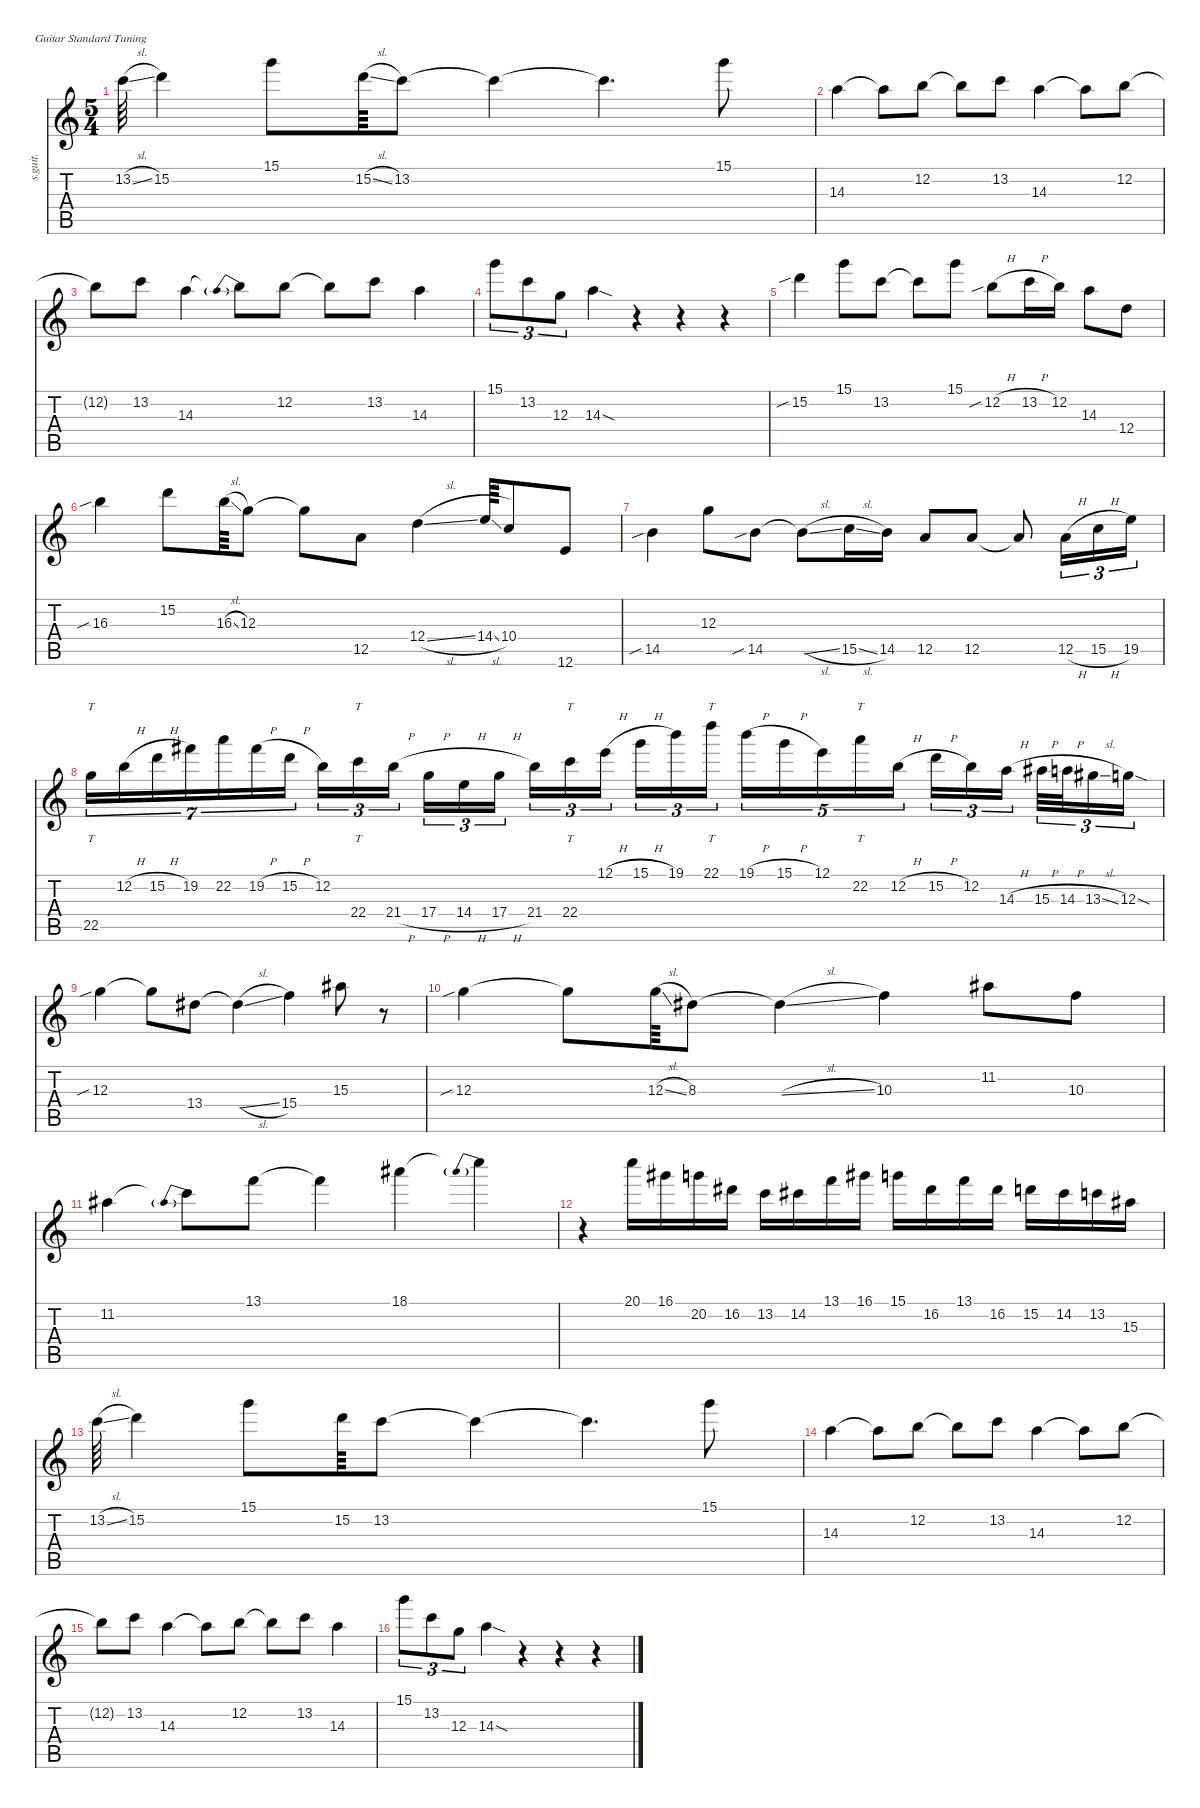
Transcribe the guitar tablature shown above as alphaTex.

\defaultSystemsLayout 4
\hideDynamics
\bracketExtendMode nobrackets
\track ("Guthrie Govan" "s.guit.") {instrument distortionguitar}
\staff {score tabs}
\tuning (E4 B3 G3 D3 A2 E2)
\ts (5 4)
\tempo (152 hide)
\clef g2
\ks c
13.2{sl}.64{dy mf} 15.2.4{dy f} 15.1.8 15.2{sl}.64{dy mf} 13.2.8{dy f} 13.2{t}.4 13.2{t}.4{d} 15.1.8 |
14.3.4 14.3{t}.8 12.2.8 12.2{t}.8 13.2.8 14.3.4 14.3{t}.8 12.2.8 |
12.2{t}.8 13.2.8 14.3.4 14.3{be (prebend 0 4 60 4) t}.8 12.2.8 12.2{t}.8 13.2.8 14.3.4 |
15.1.8{tu (3 2)} 13.2.8{tu (3 2)} 12.3.8{tu (3 2)} 14.3{sod}.4 r.4 r.4 r.4 |
15.2{sib}.4 15.1.8 13.2.8 13.2{t}.8 15.1.8 12.2{sib h}.8 13.2{h}.16 12.2.16 14.3.8 12.4.8 |
16.3{sib}.4 15.2.8 16.3{sl}.64{dy mf} 12.3.8{dy f} 12.3{t}.8 12.5.8 12.4{sl}.4 14.4{sl}.64{dy mf} 10.4.8{dy f} 12.6.8 |
14.5{sib}.4 12.3.8 14.5{sib}.8 14.5{sl t}.8 15.5{sl}.16 14.5.16 12.5.8 12.5.8 12.5{t}.8 12.5{h}.16{tu (3 2)} 15.5{h}.16{tu (3 2)} 19.5.16{tu (3 2)} |
22.5.16{tt tu (7 4)} 12.2{h}.16{tu (7 4)} 15.2{h}.16{tu (7 4)} 19.2{acc #}.16{tu (7 4)} 22.2.16{tu (7 4)} 19.2{h acc #}.16{tu (7 4)} 15.2{h}.16{tu (7 4)} 12.2.16{tu (3 2)} 22.4.16{tt tu (3 2)} 21.4{h}.16{tu (3 2)} 17.4{h}.16{tu (3 2)} 14.4{h}.16{tu (3 2)} 17.4{h}.16{tu (3 2)} 21.4.16{tu (3 2)} 22.4.16{tt tu (3 2)} 12.1{h}.16{tu (3 2)} 15.1{h}.16{tu (3 2)} 19.1.16{tu (3 2)} 22.1.16{tt tu (3 2)} 19.1{h}.16{tu (5 4)} 15.1{h}.16{tu (5 4)} 12.1.16{tu (5 4)} 22.2.16{tt tu (5 4)} 12.2{h}.16{tu (5 4)} 15.2{h}.16{tu (3 2)} 12.2.16{tu (3 2)} 14.3{h}.16{tu (3 2)} 15.3{h acc #}.32{tu (3 2)} 14.3{h}.32{tu (3 2)} 13.3{sl acc #}.16{tu (3 2)} 12.3{sod}.16{tu (3 2)} |
12.3{sib}.4 12.3{t}.8 13.4{acc #}.8 13.4{sl t acc #}.4 15.4.4 15.3{acc #}.8 r.8 |
12.3{sib}.4 12.3{t}.8 12.3{sl}.64{dy mf} 8.3{acc #}.8{dy f} 8.3{sl t acc #}.4 10.3.4 11.2{acc #}.8 10.3.8 |
11.2{acc #}.4 11.2{be (prebend 0 4 60 4) t}.8 13.1.8 13.1{t}.4 18.1{acc #}.4 18.1{be (prebend 0 4 60 4) t}.4 |
r.4 20.1.16 16.1{acc #}.16 20.2.16 16.2{acc #}.16 13.2.16 14.2{acc #}.16 13.1.16 16.1{acc #}.16 15.1.16 16.2{acc #}.16 13.1.16 16.2{acc #}.16 15.2.16 14.2{acc #}.16 13.2.16 15.3{acc #}.16 |
13.2{sl}.64{dy mf} 15.2.4{dy f} 15.1.8 15.2.64{dy mf} 13.2.8{dy f} 13.2{t}.4 13.2{t}.4{d} 15.1.8 |
14.3.4{dy mf} 14.3{t}.8{dy f} 12.2.8 12.2{t}.8 13.2.8 14.3.4{dy ff} 14.3{t}.8{dy f} 12.2.8 |
12.2{t}.8 13.2.8 14.3.4{dy mp} 14.3{t}.8{dy f} 12.2.8 12.2{t}.8 13.2.8 14.3.4{dy fff} |
15.1.8{tu (3 2) dy f} 13.2.8{tu (3 2)} 12.3.8{tu (3 2)} 14.3{sod}.4 r.4 r.4 r.4
